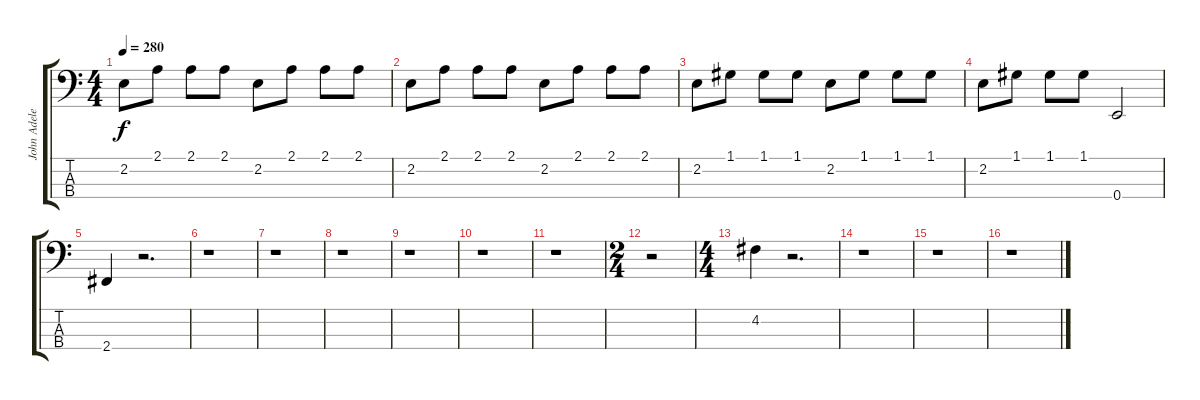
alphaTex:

\track ("John Adelerte (Bass)" "John Adele") {instrument electricbassfinger}
\staff {score tabs}
\tuning (G2 D2 A1 E1) {hide}
\ts (4 4)
\tempo 280
\tempo 240
\tempo 280
\clef f4
\ks c
2.2.8{dy f instrument electricbassfinger} 2.1.8 2.1.8 2.1.8 2.2.8 2.1.8 2.1.8 2.1.8 |
2.2.8 2.1.8 2.1.8 2.1.8 2.2.8 2.1.8 2.1.8 2.1.8 |
2.2.8 1.1.8 1.1.8 1.1.8 2.2.8 1.1.8 1.1.8 1.1.8 |
2.2.8 1.1.8 1.1.8 1.1.8 0.4.2 |
2.4.4 r.2{d} |
r.1 |
r.1 |
r.1 |
r.1 |
r.1 |
r.1 |
\ts (2 4)
r.2 |
\ts (4 4)
4.2.4 r.2{d} |
r.1 |
r.1 |
r.1
